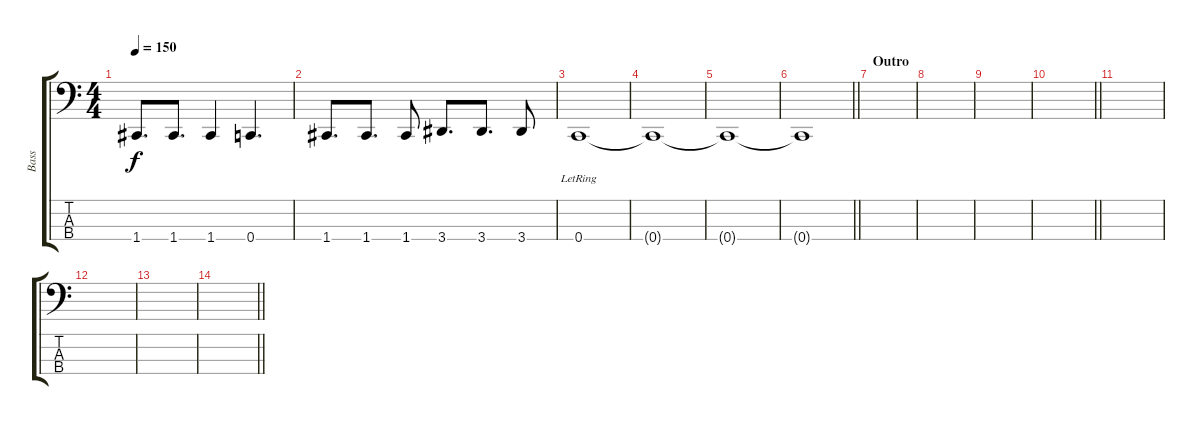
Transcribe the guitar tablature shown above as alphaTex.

\track ("Bass" "Bass") {instrument electricbasspick}
\staff {score tabs}
\tuning (F3 C2 G2 C1) {hide}
\ts (4 4)
\tempo 150
\clef f4
\ks c
1.4.8{d dy f} 1.4.8{d} 1.4.4 0.4.4{d} |
1.4.8{d} 1.4.8{d} 1.4.8 3.4.8{d} 3.4.8{d} 3.4.8 |
0.4{lr}.1 |
0.4{t}.1 |
0.4{t}.1 |
\barLineRight lightlight
0.4{t}.1 |
\section ("" "Outro")
|
|
|
\barLineRight lightlight
|
|
|
|
\barLineRight lightlight
